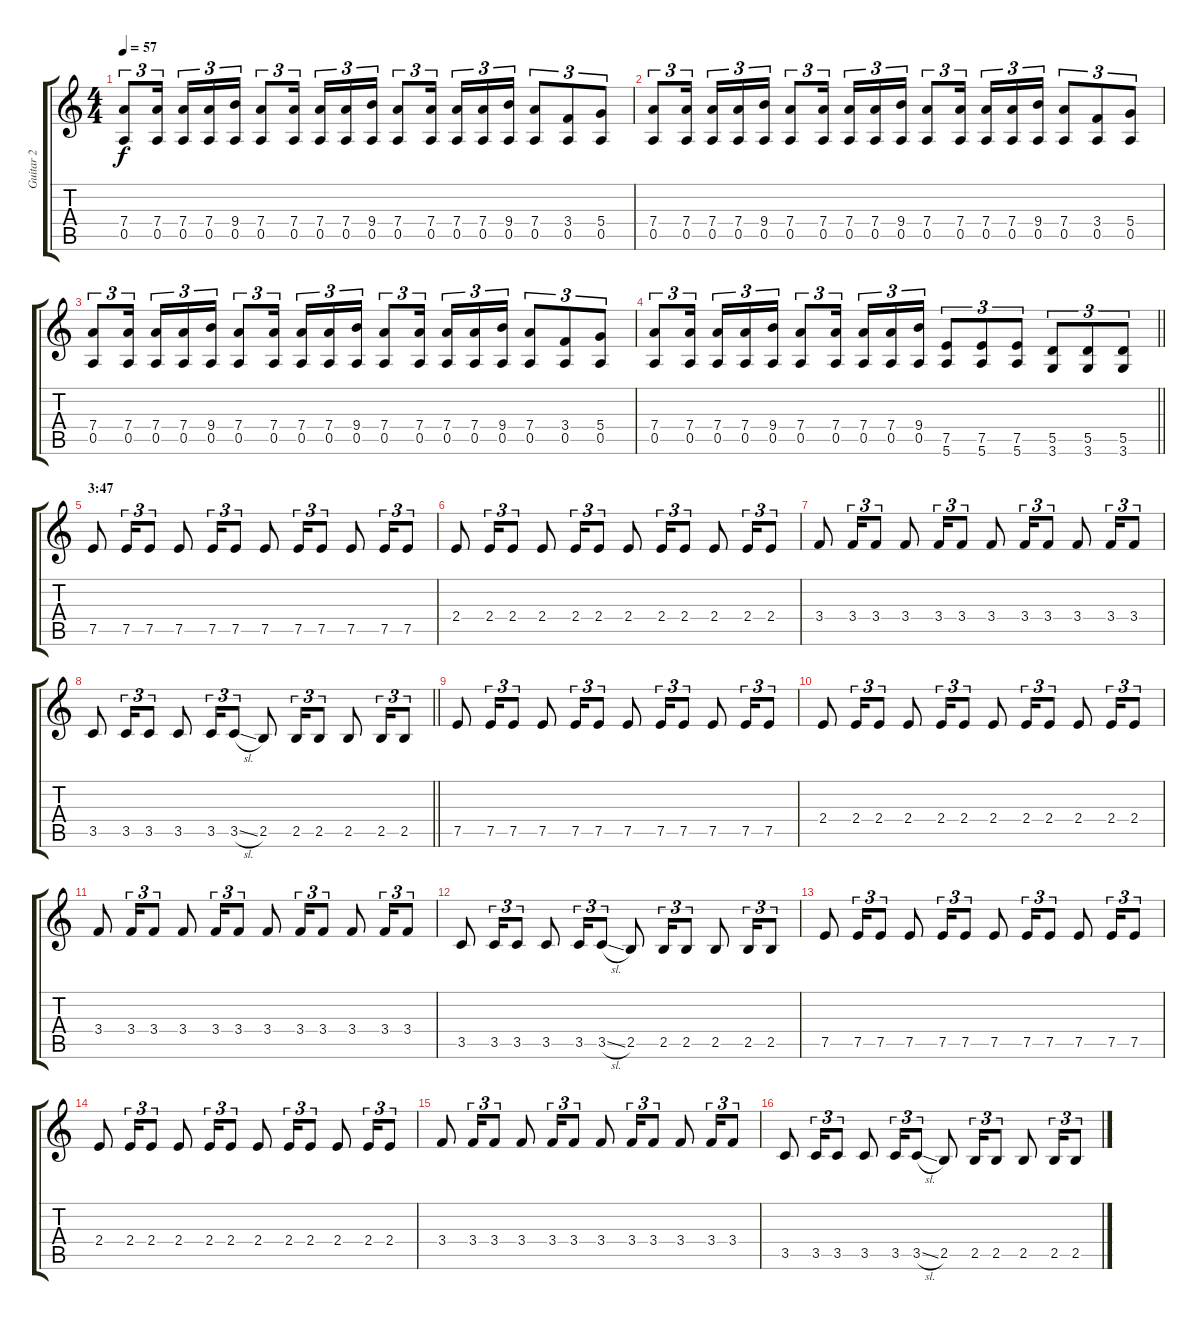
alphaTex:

\track ("Guitar 2" "Guitar 2") {instrument acousticguitarsteel}
\staff {score tabs}
\tuning (E4 B3 G3 D3 A2 E2) {hide}
\ts (4 4)
\tempo 57
\clef g2
\ks c
(7.4 0.5).8{tu (3 2) dy f} (7.4 0.5).16{tu (3 2) beam splitsecondary} (7.4 0.5).16{tu (3 2)} (7.4 0.5).16{tu (3 2)} (9.4 0.5).16{tu (3 2)} (7.4 0.5).8{tu (3 2)} (7.4 0.5).16{tu (3 2) beam splitsecondary} (7.4 0.5).16{tu (3 2)} (7.4 0.5).16{tu (3 2)} (9.4 0.5).16{tu (3 2)} (7.4 0.5).8{tu (3 2)} (7.4 0.5).16{tu (3 2) beam splitsecondary} (7.4 0.5).16{tu (3 2)} (7.4 0.5).16{tu (3 2)} (9.4 0.5).16{tu (3 2)} (7.4 0.5).8{tu (3 2)} (3.4 0.5).8{tu (3 2)} (5.4 0.5).8{tu (3 2)} |
(7.4 0.5).8{tu (3 2)} (7.4 0.5).16{tu (3 2) beam splitsecondary} (7.4 0.5).16{tu (3 2)} (7.4 0.5).16{tu (3 2)} (9.4 0.5).16{tu (3 2)} (7.4 0.5).8{tu (3 2)} (7.4 0.5).16{tu (3 2) beam splitsecondary} (7.4 0.5).16{tu (3 2)} (7.4 0.5).16{tu (3 2)} (9.4 0.5).16{tu (3 2)} (7.4 0.5).8{tu (3 2)} (7.4 0.5).16{tu (3 2) beam splitsecondary} (7.4 0.5).16{tu (3 2)} (7.4 0.5).16{tu (3 2)} (9.4 0.5).16{tu (3 2)} (7.4 0.5).8{tu (3 2)} (3.4 0.5).8{tu (3 2)} (5.4 0.5).8{tu (3 2)} |
(7.4 0.5).8{tu (3 2)} (7.4 0.5).16{tu (3 2) beam splitsecondary} (7.4 0.5).16{tu (3 2)} (7.4 0.5).16{tu (3 2)} (9.4 0.5).16{tu (3 2)} (7.4 0.5).8{tu (3 2)} (7.4 0.5).16{tu (3 2) beam splitsecondary} (7.4 0.5).16{tu (3 2)} (7.4 0.5).16{tu (3 2)} (9.4 0.5).16{tu (3 2)} (7.4 0.5).8{tu (3 2)} (7.4 0.5).16{tu (3 2) beam splitsecondary} (7.4 0.5).16{tu (3 2)} (7.4 0.5).16{tu (3 2)} (9.4 0.5).16{tu (3 2)} (7.4 0.5).8{tu (3 2)} (3.4 0.5).8{tu (3 2)} (5.4 0.5).8{tu (3 2)} |
\barLineRight lightlight
(7.4 0.5).8{tu (3 2)} (7.4 0.5).16{tu (3 2) beam splitsecondary} (7.4 0.5).16{tu (3 2)} (7.4 0.5).16{tu (3 2)} (9.4 0.5).16{tu (3 2)} (7.4 0.5).8{tu (3 2)} (7.4 0.5).16{tu (3 2) beam splitsecondary} (7.4 0.5).16{tu (3 2)} (7.4 0.5).16{tu (3 2)} (9.4 0.5).16{tu (3 2)} (7.5 5.6).8{tu (3 2)} (7.5 5.6).8{tu (3 2)} (7.5 5.6).8{tu (3 2)} (5.5 3.6).8{tu (3 2)} (5.5 3.6).8{tu (3 2)} (5.5 3.6).8{tu (3 2)} |
\section ("" "3:47")
7.5.8 7.5.16{tu (3 2)} 7.5.8{tu (3 2)} 7.5.8 7.5.16{tu (3 2)} 7.5.8{tu (3 2)} 7.5.8 7.5.16{tu (3 2)} 7.5.8{tu (3 2)} 7.5.8 7.5.16{tu (3 2)} 7.5.8{tu (3 2)} |
2.4.8 2.4.16{tu (3 2)} 2.4.8{tu (3 2)} 2.4.8 2.4.16{tu (3 2)} 2.4.8{tu (3 2)} 2.4.8 2.4.16{tu (3 2)} 2.4.8{tu (3 2)} 2.4.8 2.4.16{tu (3 2)} 2.4.8{tu (3 2)} |
3.4.8 3.4.16{tu (3 2)} 3.4.8{tu (3 2)} 3.4.8 3.4.16{tu (3 2)} 3.4.8{tu (3 2)} 3.4.8 3.4.16{tu (3 2)} 3.4.8{tu (3 2)} 3.4.8 3.4.16{tu (3 2)} 3.4.8{tu (3 2)} |
\barLineRight lightlight
3.5.8 3.5.16{tu (3 2)} 3.5.8{tu (3 2)} 3.5.8 3.5.16{tu (3 2)} 3.5{sl}.8{tu (3 2)} 2.5.8 2.5.16{tu (3 2)} 2.5.8{tu (3 2)} 2.5.8 2.5.16{tu (3 2)} 2.5.8{tu (3 2)} |
7.5.8 7.5.16{tu (3 2)} 7.5.8{tu (3 2)} 7.5.8 7.5.16{tu (3 2)} 7.5.8{tu (3 2)} 7.5.8 7.5.16{tu (3 2)} 7.5.8{tu (3 2)} 7.5.8 7.5.16{tu (3 2)} 7.5.8{tu (3 2)} |
2.4.8 2.4.16{tu (3 2)} 2.4.8{tu (3 2)} 2.4.8 2.4.16{tu (3 2)} 2.4.8{tu (3 2)} 2.4.8 2.4.16{tu (3 2)} 2.4.8{tu (3 2)} 2.4.8 2.4.16{tu (3 2)} 2.4.8{tu (3 2)} |
3.4.8 3.4.16{tu (3 2)} 3.4.8{tu (3 2)} 3.4.8 3.4.16{tu (3 2)} 3.4.8{tu (3 2)} 3.4.8 3.4.16{tu (3 2)} 3.4.8{tu (3 2)} 3.4.8 3.4.16{tu (3 2)} 3.4.8{tu (3 2)} |
3.5.8 3.5.16{tu (3 2)} 3.5.8{tu (3 2)} 3.5.8 3.5.16{tu (3 2)} 3.5{sl}.8{tu (3 2)} 2.5.8 2.5.16{tu (3 2)} 2.5.8{tu (3 2)} 2.5.8 2.5.16{tu (3 2)} 2.5.8{tu (3 2)} |
7.5.8 7.5.16{tu (3 2)} 7.5.8{tu (3 2)} 7.5.8 7.5.16{tu (3 2)} 7.5.8{tu (3 2)} 7.5.8 7.5.16{tu (3 2)} 7.5.8{tu (3 2)} 7.5.8 7.5.16{tu (3 2)} 7.5.8{tu (3 2)} |
2.4.8 2.4.16{tu (3 2)} 2.4.8{tu (3 2)} 2.4.8 2.4.16{tu (3 2)} 2.4.8{tu (3 2)} 2.4.8 2.4.16{tu (3 2)} 2.4.8{tu (3 2)} 2.4.8 2.4.16{tu (3 2)} 2.4.8{tu (3 2)} |
3.4.8 3.4.16{tu (3 2)} 3.4.8{tu (3 2)} 3.4.8 3.4.16{tu (3 2)} 3.4.8{tu (3 2)} 3.4.8 3.4.16{tu (3 2)} 3.4.8{tu (3 2)} 3.4.8 3.4.16{tu (3 2)} 3.4.8{tu (3 2)} |
3.5.8 3.5.16{tu (3 2)} 3.5.8{tu (3 2)} 3.5.8 3.5.16{tu (3 2)} 3.5{sl}.8{tu (3 2)} 2.5.8 2.5.16{tu (3 2)} 2.5.8{tu (3 2)} 2.5.8 2.5.16{tu (3 2)} 2.5.8{tu (3 2)}
